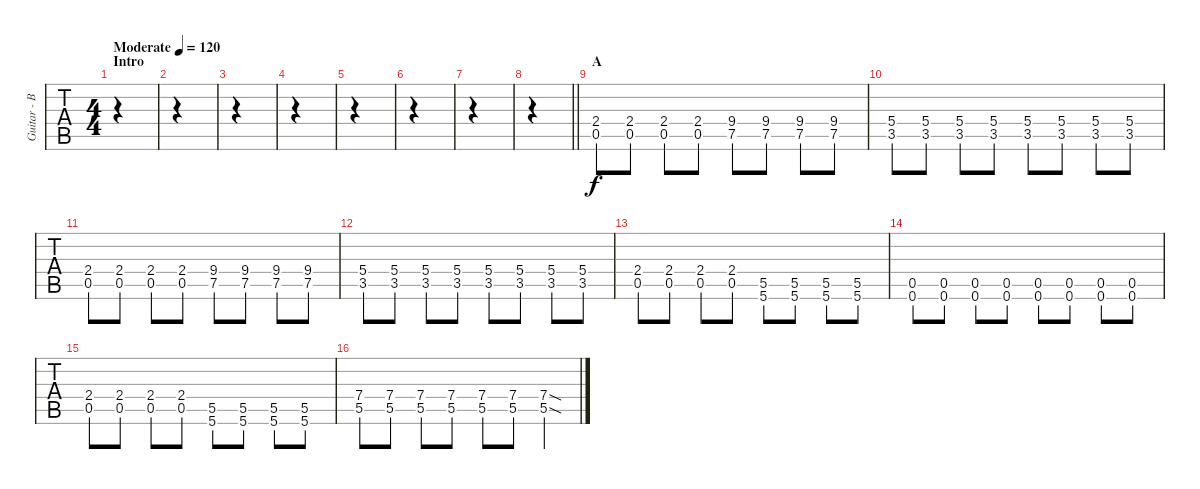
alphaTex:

\track ("Guitar - Base" "Guitar - B") {instrument distortionguitar}
\staff {tabs}
\tuning (E4 B3 G3 D3 A2 D2) {hide}
\ts (4 4)
\section ("" "Intro")
\tempo (120 "Moderate")
\clef g2
\ks c
|
|
|
|
|
|
|
\barLineRight lightlight
|
\section ("" "A")
(2.4 0.5).8 (2.4 0.5).8 (2.4 0.5).8 (2.4 0.5).8 (9.4 7.5).8 (9.4 7.5).8 (9.4 7.5).8 (9.4 7.5).8 |
(5.4 3.5).8 (5.4 3.5).8 (5.4 3.5).8 (5.4 3.5).8 (5.4 3.5).8 (5.4 3.5).8 (5.4 3.5).8 (5.4 3.5).8 |
(2.4 0.5).8 (2.4 0.5).8 (2.4 0.5).8 (2.4 0.5).8 (9.4 7.5).8 (9.4 7.5).8 (9.4 7.5).8 (9.4 7.5).8 |
(5.4 3.5).8 (5.4 3.5).8 (5.4 3.5).8 (5.4 3.5).8 (5.4 3.5).8 (5.4 3.5).8 (5.4 3.5).8 (5.4 3.5).8 |
(2.4 0.5).8 (2.4 0.5).8 (2.4 0.5).8 (2.4 0.5).8 (5.5 5.6).8 (5.5 5.6).8 (5.5 5.6).8 (5.5 5.6).8 |
(0.5 0.6).8 (0.5 0.6).8 (0.5 0.6).8 (0.5 0.6).8 (0.5 0.6).8 (0.5 0.6).8 (0.5 0.6).8 (0.5 0.6).8 |
(2.4 0.5).8 (2.4 0.5).8 (2.4 0.5).8 (2.4 0.5).8 (5.5 5.6).8 (5.5 5.6).8 (5.5 5.6).8 (5.5 5.6).8 |
(7.4 5.5).8 (7.4 5.5).8 (7.4 5.5).8 (7.4 5.5).8 (7.4 5.5).8 (7.4 5.5).8 (7.4{sod} 5.5{sod}).4
